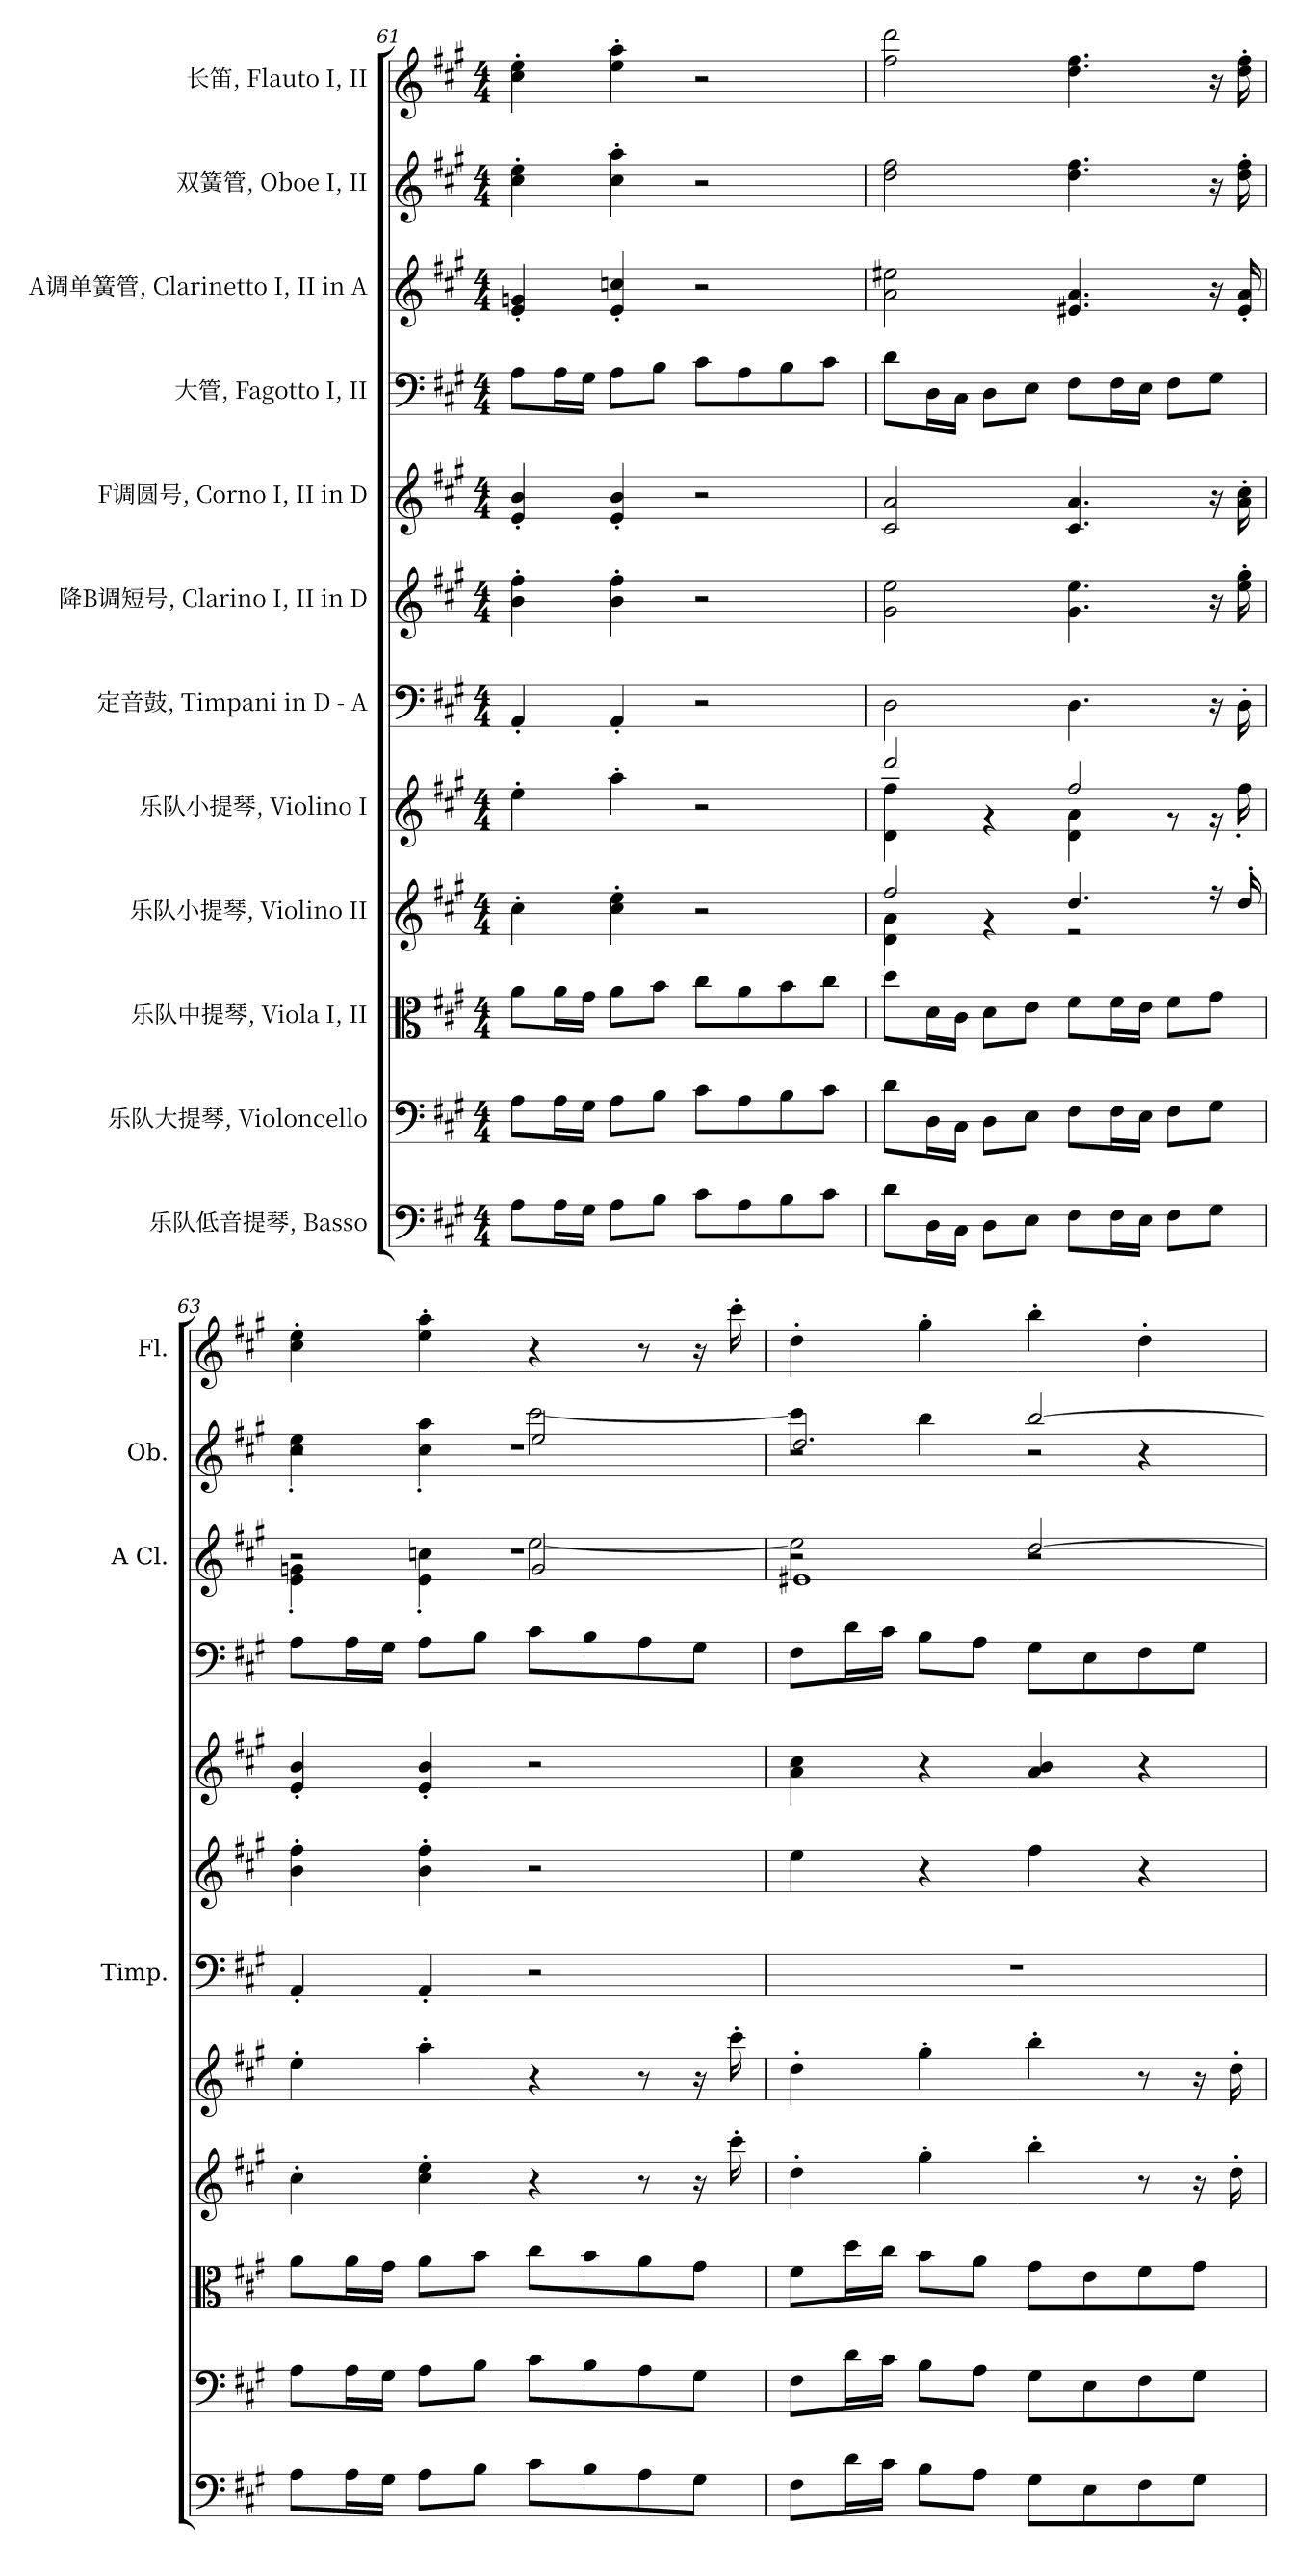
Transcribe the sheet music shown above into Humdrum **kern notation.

**kern	**kern	**kern	**kern	**kern	**kern	**kern	**kern	**kern	**kern	**kern	**kern
*part12	*part11	*part10	*part9	*part8	*part7	*part6	*part5	*part4	*part3	*part2	*part1
*staff12	*staff11	*staff10	*staff9	*staff8	*staff7	*staff6	*staff5	*staff4	*staff3	*staff2	*staff1
*I"乐队低音提琴, Basso	*I"乐队大提琴, Violoncello	*I"乐队中提琴, Viola I, II	*I"乐队小提琴, Violino II	*I"乐队小提琴, Violino I	*I"定音鼓, Timpani in D - A	*I"降B调短号, Clarino I, II in D	*I"F调圆号, Corno I, II in D	*I"大管, Fagotto I, II	*I"A调单簧管, Clarinetto I, II in A	*I"双簧管, Oboe I, II	*I"长笛, Flauto I, II
*	*	*	*	*	*I'Timp.	*	*	*	*I'A Cl.	*I'Ob.	*I'Fl.
*clefF4	*clefF4	*clefC3	*clefG2	*clefG2	*clefF4	*clefG2	*clefG2	*clefF4	*clefG2	*clefG2	*clefG2
*ITrd7c12	*	*	*	*	*	*ITrd1c2	*ITrd4c7	*	*ITrd2c3	*	*
*k[f#c#g#]	*k[f#c#g#]	*k[f#c#g#]	*k[f#c#g#]	*k[f#c#g#]	*k[f#c#g#]	*k[f#]	*k[f#c#]	*k[f#c#g#]	*k[f#c#g#d#a#e#]	*k[f#c#g#]	*k[f#c#g#]
*M4/4	*M4/4	*M4/4	*M4/4	*M4/4	*M4/4	*M4/4	*M4/4	*M4/4	*M4/4	*M4/4	*M4/4
=61	=61	=61	=61	=61	=61	=61	=61	=61	=61	=61	=61
8AA\L	8A\L	8a\L	4cc#'\	4ee'\	4AA'/	4a\' 4ee\'	4A/' 4e/'	8A\L	4c#/' 4en/'	4cc#\' 4ee\'	4cc#\' 4ee\'
16AA\L	16A\L	16a\L	.	.	.	.	.	16A\L	.	.	.
16GG#\JJ	16G#\JJ	16g#\JJ	.	.	.	.	.	16G#\JJ	.	.	.
8AA\L	8A\L	8a\L	4cc#\' 4ee\'	4aa'\	4AA'/	4a\' 4ee\'	4A/' 4e/'	8A\L	4c#/' 4an/'	4cc#\' 4aa\'	4ee\' 4aa\'
8BB\J	8B\J	8b\J	.	.	.	.	.	8B\J	.	.	.
8C#\L	8c#\L	8cc#\L	2r	2r	2r	2r	2r	8c#\L	2r	2r	2r
8AA\	8A\	8a\	.	.	.	.	.	8A\	.	.	.
8BB\	8B\	8b\	.	.	.	.	.	8B\	.	.	.
8C#\J	8c#\J	8cc#\J	.	.	.	.	.	8c#\J	.	.	.
!!LO:PB:g=z
=62	=62	=62	=62	=62	=62	=62	=62	=62	=62	=62	=62
*	*	*	*^	*^	*	*	*	*	*	*	*
8D\L	8d\L	8dd\L	2ff#/	4d\ 4a\	2ddd/	4d\ 4ff#\	2D\	2f#\ 2dd\	2F#/ 2d/	8d\L	2f#\ 2cc##X\	2dd\ 2ff#\	2ff#\ 2ddd\
16DD\L	16D\L	16d\L	.	.	.	.	.	.	.	16D\L	.	.	.
16CC#\JJ	16C#\JJ	16c#\JJ	.	.	.	.	.	.	.	16C#\JJ	.	.	.
8DD\L	8D\L	8d\L	.	4r	.	4r	.	.	.	8D\L	.	.	.
8EE\J	8E\J	8e\J	.	.	.	.	.	.	.	8E\J	.	.	.
8FF#\L	8F#\L	8f#\L	4.dd/	2r	2ff#/	4d\ 4a\	4.D\	4.f#\ 4.dd\	4.F#/ 4.d/	8F#\L	4.c##X/ 4.f#/	4.dd\ 4.ff#\	4.dd\ 4.ff#\
16FF#\L	16F#\L	16f#\L	.	.	.	.	.	.	.	16F#\L	.	.	.
16EE\JJ	16E\JJ	16e\JJ	.	.	.	.	.	.	.	16E\JJ	.	.	.
8FF#\L	8F#\L	8f#\L	.	.	.	8r	.	.	.	8F#\L	.	.	.
8GG#\J	8G#\J	8g#\J	16r	.	.	16r	16r	16r	16r	8G#\J	16r	16r	16r
.	.	.	16dd'/	.	.	16ff#'\	16D'\	16dd\' 16ff#\'	16d\' 16f#\'	.	16c##/' 16f#/'	16dd\' 16ff#\'	16dd\' 16ff#\'
*	*	*	*v	*v	*	*	*	*	*	*	*	*	*
*	*	*	*	*v	*v	*	*	*	*	*	*	*
=63	=63	=63	=63	=63	=63	=63	=63	=63	=63	=63	=63
*	*	*	*	*	*	*	*	*	*^	*^	*
*	*	*	*	*	*	*	*	*	*	*^	*	*^	*
8AA\L	8A\L	8a\L	4cc#'\	4ee'\	4AA'/	4a\' 4ee\'	4A/' 4e/'	8A\L	1r	4c#\' 4en\'	2r	1r	4cc#\' 4ee\'	2r	4cc#\' 4ee\'
16AA\L	16A\L	16a\L	.	.	.	.	.	16A\L	.	.	.	.	.	.	.
16GG#\JJ	16G#\JJ	16g#\JJ	.	.	.	.	.	16G#\JJ	.	.	.	.	.	.	.
8AA\L	8A\L	8a\L	4cc#\' 4ee\'	4aa'\	4AA'/	4a\' 4ee\'	4A/' 4e/'	8A\L	.	4c#\' 4an\'	.	.	4cc#\' 4aa\'	.	4ee\' 4aa\'
8BB\J	8B\J	8b\J	.	.	.	.	.	8B\J	.	.	.	.	.	.	.
8C#\L	8c#\L	8cc#\L	4r	4r	2r	2r	2r	8c#\L	.	[2cc#\	2e/	.	[2ccc#\	2ee/	4r
8BB\	8B\	8b\	.	.	.	.	.	8B\	.	.	.	.	.	.	.
8AA\	8A\	8a\	8r	8r	.	.	.	8A\	.	.	.	.	.	.	8r
8GG#\J	8G#\J	8g#\J	16r	16r	.	.	.	8G#\J	.	.	.	.	.	.	16r
.	.	.	16ccc#'\	16ccc#'\	.	.	.	.	.	.	.	.	.	.	16ccc#'\
=64	=64	=64	=64	=64	=64	=64	=64	=64	=64	=64	=64	=64	=64	=64	=64
8FF#\L	8F#\L	8f#\L	4dd'\	4dd'\	1r	4dd\	4d\ 4f#\	8F#\L	2r	2cc#\]	1c##X	2r	4ccc#\]	2.dd/	4dd'\
16D\L	16d\L	16dd\L	.	.	.	.	.	16d\L	.	.	.	.	.	.	.
16C#\JJ	16c#\JJ	16cc#\JJ	.	.	.	.	.	16c#\JJ	.	.	.	.	.	.	.
8BB\L	8B\L	8b\L	4gg#'\	4gg#'\	.	4r	4r	8B\L	.	.	.	.	4bb\	.	4gg#'\
8AA\J	8A\J	8a\J	.	.	.	.	.	8A\J	.	.	.	.	.	.	.
8GG#\L	8G#\L	8g#\L	4bb'\	4bb'\	.	4ee\	4d/ 4e/	8G#\L	[2b/	2r	.	[2bb/	2r	.	4bb'\
8EE\	8E\	8e\	.	.	.	.	.	8E\	.	.	.	.	.	.	.
8FF#\	8F#\	8f#\	8r	8r	.	4r	4r	8F#\	.	.	.	.	.	4r	4dd'\
8GG#\J	8G#\J	8g#\J	16r	16r	.	.	.	8G#\J	.	.	.	.	.	.	.
.	.	.	16dd'\	16dd'\	.	.	.	.	.	.	.	.	.	.	.
*	*	*	*	*	*	*	*	*	*v	*v	*v	*	*	*	*
*	*	*	*	*	*	*	*	*	*	*v	*v	*v	*
=	=	=	=	=	=	=	=	=	=	=	=
*-	*-	*-	*-	*-	*-	*-	*-	*-	*-	*-	*-
